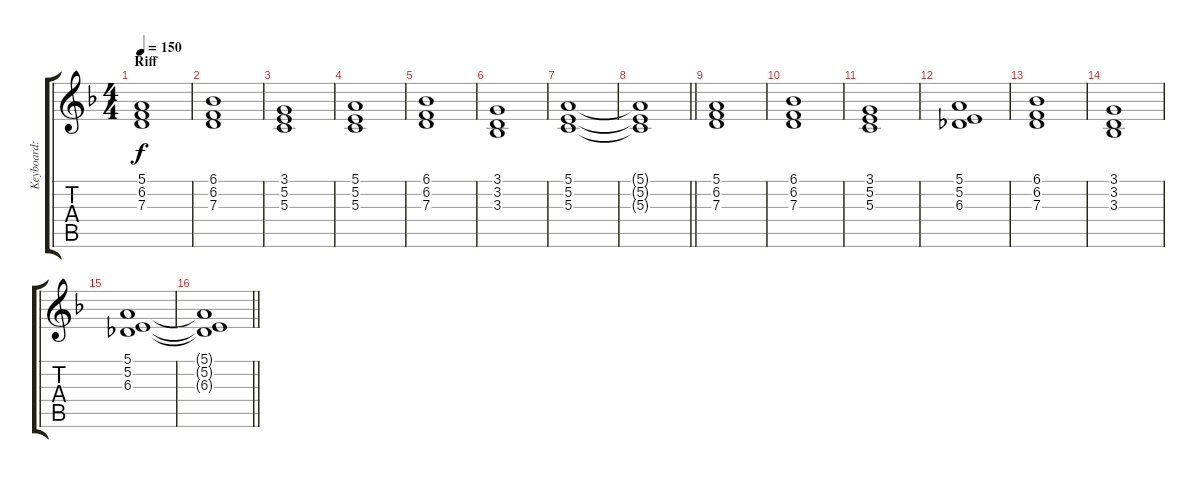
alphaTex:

\track ("Keyboard: Tommie Johansson" "Keyboard: ") {instrument stringensemble1}
\staff {score tabs}
\tuning (E4 B3 G3 D3 A2 E2) {hide}
\ts (4 4)
\section ("" "Riff")
\tempo 150
\clef g2
\ks dminor
(5.1 6.2 7.3).1{dy f} |
(6.1 6.2 7.3).1 |
(3.1 5.2 5.3).1 |
(5.1 5.2 5.3).1 |
(6.1 6.2 7.3).1 |
(3.1 3.2 3.3).1 |
(5.1 5.2 5.3).1 |
\barLineRight lightlight
(5.1{t} 5.2{t} 5.3{t}).1 |
(5.1 6.2 7.3).1 |
(6.1 6.2 7.3).1 |
(3.1 5.2 5.3).1 |
(5.1 5.2 6.3).1 |
(6.1 6.2 7.3).1 |
(3.1 3.2 3.3).1 |
(5.1 5.2 6.3).1 |
\barLineRight lightlight
(5.1{t} 5.2{t} 6.3{t}).1
